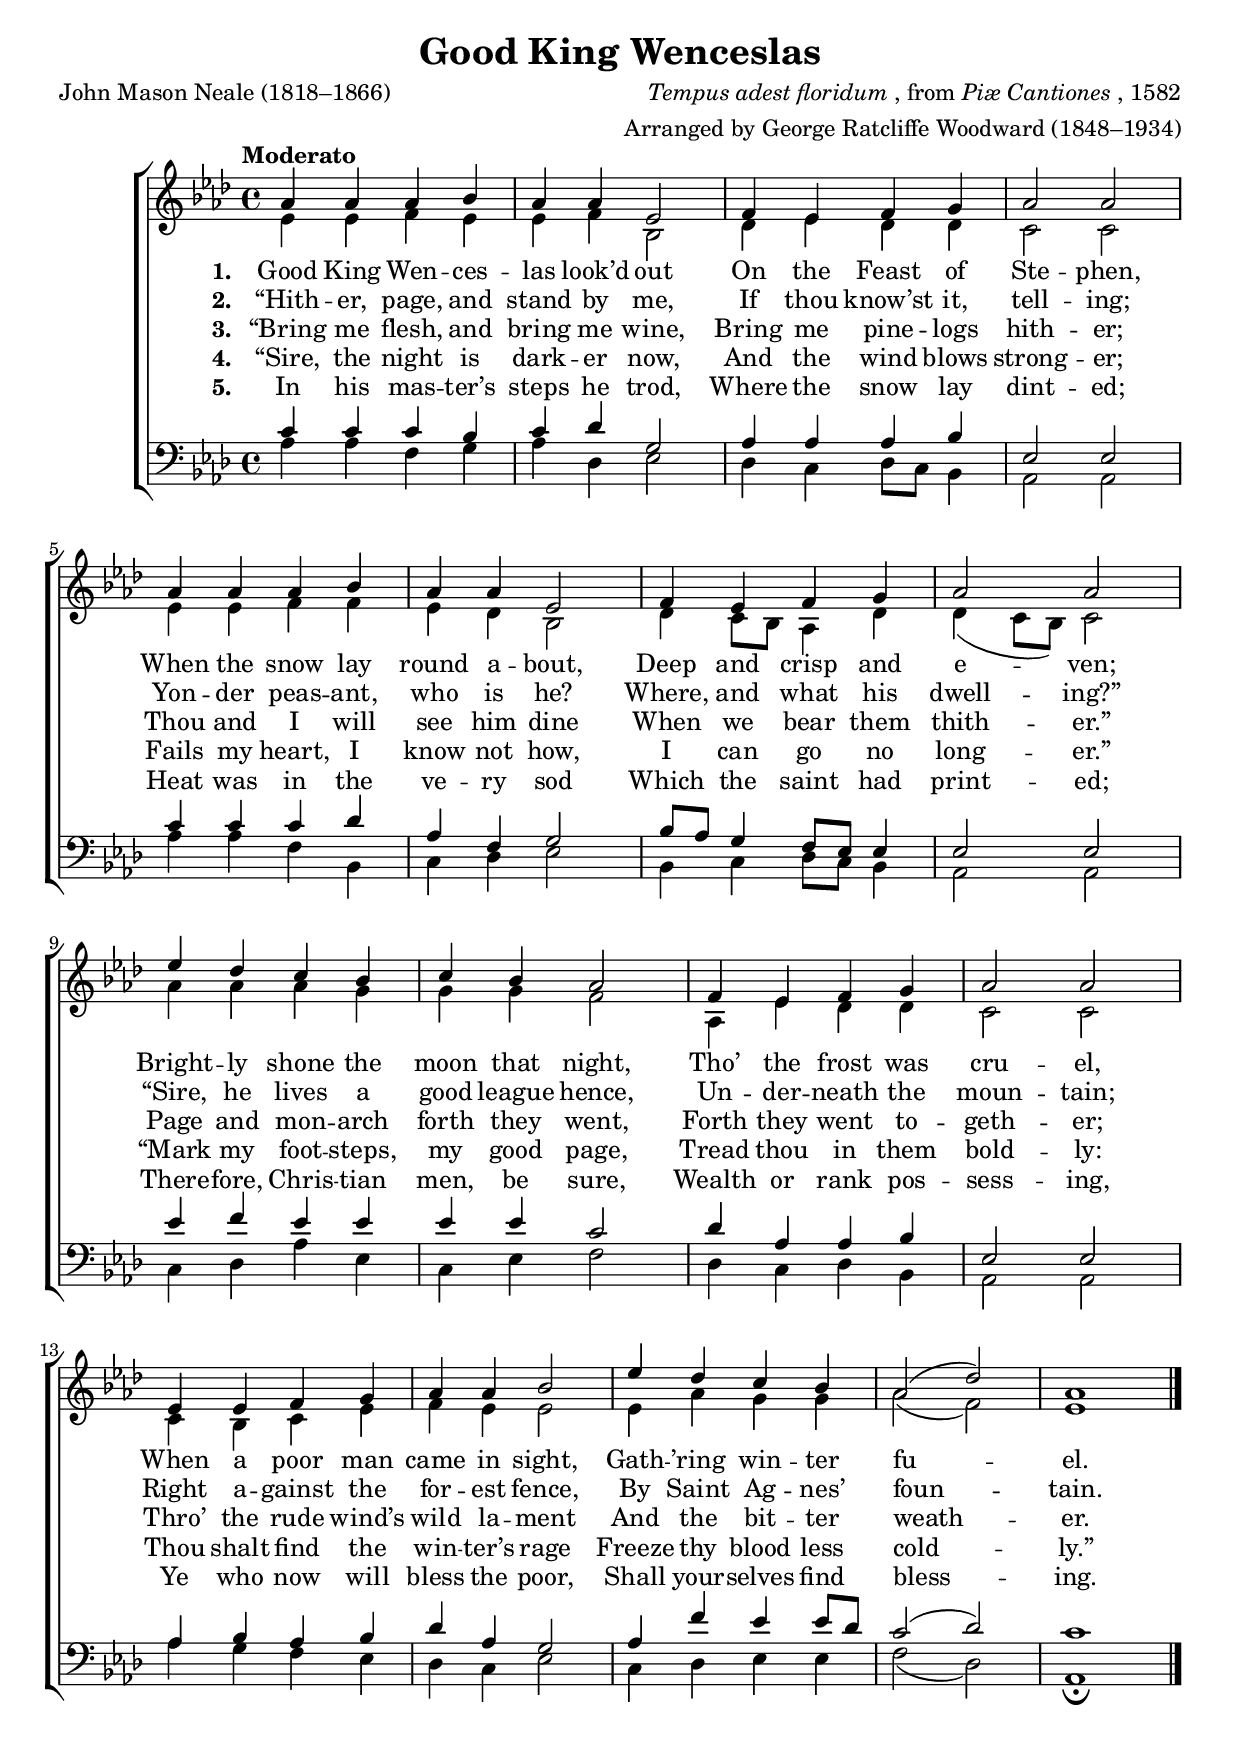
\version "2.14.2"
\include "util.ly"
\header {
  title = "Good King Wenceslas"
  poet = "John Mason Neale (1818–1866)"
  composer = \markup { \italic {Tempus adest floridum}, from \italic {Piæ Cantiones}, 1582}
  arranger = "Arranged by George Ratcliffe Woodward (1848–1934)"
  %tagline = \markup { from  \italic "The Cowley Carol Book" ", 1919"}
}

global = {
  \key aes \major
  \time 4/4
  \tempo "Moderato"
  %\override DynamicLineSpanner #'staff-padding = #0.0
  %\override DynamicLineSpanner #'Y-extent = #'(0.2 . -0.2)
  %\override TextScript #'staff-padding = #0.0
  %\override TextScript #'Y-extent = #'(0 . -0)
}

sopMusic = \relative c'' {
  aes4 aes aes bes |
  aes aes ees2 |
  f4 ees f g |
  aes2 aes |
  
  aes4 aes aes bes |
  aes aes ees2 |
  f4 ees f g |
  aes2 aes |
  
  ees'4 des c bes |
  c bes aes2 |
  f4 ees f g |
  aes2 aes |
  
  ees4 ees f g |
  aes aes bes2 |
  ees4 des c bes |
  aes2( des) |
  aes1 \bar "|."
}
sopWords = \lyricmode {
  
}

altoMusic = \relative c' {
  ees4 ees f ees |
  ees f bes,2 |
  des4 ees des des |
  c2 c |
  
  ees4 ees f f |
  ees des bes2 |
  des4 c8[ bes] aes4 des |
  des( c8[ bes]) c2 |
  
  aes'4 aes aes g |
  g g f2 |
  aes,4 ees' des des |
  c2 c |
  
  c4 bes c ees |
  f ees ees2 |
  ees4 aes g g |
  aes2( f) |
  ees1 \bar "|."
}
altoWords = \lyricmode {
  \dropLyricsIX
  \set stanza = #"1. "
  Good King Wen -- ces -- las look’d out
  On the Feast of Ste -- phen,
  When the snow lay round a -- bout,
  Deep and crisp and e -- ven;
  Bright -- ly shone the moon that night,
  Tho’ the frost was cru -- el,
  When a poor man came in sight,
  Gath -- ’ring win -- ter fu -- el.
}
altoWordsII = \lyricmode {
  \dropLyricsIX
  \set stanza = #"2. "
  “Hith -- er, page, and stand by me,
  If thou know’st it, tell -- ing;
  Yon -- der peas -- ant, who is he?
  Where, and what his dwell -- ing?”
  “Sire, he lives a good league hence,
  Un -- der -- neath the moun -- tain;
  Right a -- gainst the for -- est fence,
  By Saint Ag -- nes’ foun -- tain.
}
altoWordsIII = \lyricmode {
  \dropLyricsIX
  \set stanza = #"3. "
  “Bring me flesh, and bring me wine,
  Bring me pine -- logs hith -- er;
  Thou and I will see him dine
  When we bear them thith -- er.”
  Page and mon -- arch forth they went,
  Forth they went to -- geth -- er;
  Thro’ the rude wind’s wild la -- ment
  And the bit -- ter weath -- er.
}
altoWordsIV = \lyricmode {
  \dropLyricsIX
  \set stanza = #"4. "
  “Sire, the night is dark -- er now,
  And the wind blows strong -- er;
  Fails my heart, I know not how,
  I can go no long -- er.”
  “Mark my foot -- steps, my good page,
  Tread thou in them bold -- ly:
  Thou shalt find the win -- ter’s rage
  Freeze thy blood less cold -- ly.”
}
altoWordsV = \lyricmode {
  \dropLyricsIX
  \set stanza = #"5. "
  In his mas -- ter’s steps he trod,
  Where the snow lay dint -- ed;
  Heat was in the ve -- ry sod
  Which the saint had print -- ed;
  There -- fore, Chris -- tian men, be sure,
  Wealth or rank pos -- sess -- ing,
  Ye who now will bless the poor,
  Shall your -- selves find bless -- ing.
}
tenorMusic = \relative c' {
  c4 c c bes |
  c des g,2 |
  aes4 aes aes bes |
  ees,2 ees |
  
  c'4 c c des |
  aes f g2 |
  bes8[ aes] g4 f8[ ees] ees4 |
  ees2 ees |
  
  ees'4 f ees ees |
  ees ees c2 |
  des4 aes aes bes |
  ees,2 ees |
  
  aes4 bes aes bes |
  des aes g2 |
  aes4 f' ees ees8[ des] |
  c2( des)
  c1 \bar "|."
}
tenorWords = \lyricmode {

}

bassMusic = \relative c' {
  aes4 aes f g |
  aes des, ees2 |
  des4 c des8[ c] bes4 |
  aes2 aes |
  
  aes'4 aes f bes, |
  c des ees2 |
  bes4 c des8[ c] bes4 |
  aes2 aes |
  
  c4 des aes' ees |
  c ees f2 |
  des4 c des bes |
  aes2 aes |
  
  aes'4 g f ees |
  des4 c ees2 |
  c4 des ees ees |
  f2( des) |
  aes1\fermata \bar "|."
}
bassWords = \lyricmode {

}

\score {
  <<
   \new ChoirStaff <<
%    \new Lyrics = sopranos \with { \override VerticalAxisGroup #'nonstaff-relatedstaff-spacing = #'((basic-distance . 1)) }
    \new Staff = women <<
      \new Voice = "sopranos" { \voiceOne << \global \sopMusic >> }
      \new Voice = "altos" { \voiceTwo << \global \altoMusic >> }
    >>
    \new Lyrics \with { alignAboveContext = #"women" \override VerticalAxisGroup #'nonstaff-relatedstaff-spacing = #'((basic-distance . 1))} \lyricsto "sopranos" \sopWords
    \new Lyrics = "altosV"  \with { alignBelowContext = #"women" } \lyricsto "sopranos" \altoWordsV
    \new Lyrics = "altosIV"  \with { alignBelowContext = #"women" } \lyricsto "sopranos" \altoWordsIV
    \new Lyrics = "altosIII"  \with { alignBelowContext = #"women" } \lyricsto "sopranos" \altoWordsIII
    \new Lyrics = "altosII"  \with { alignBelowContext = #"women" } \lyricsto "sopranos" \altoWordsII
    \new Lyrics = "altos"  \with { alignBelowContext = #"women" \override VerticalAxisGroup #'nonstaff-relatedstaff-spacing = #'((padding . -0.5)) } \lyricsto "sopranos" \altoWords
   \new Staff = men <<
      \clef bass
      \new Voice = "tenors" { \voiceOne << \global \tenorMusic >> }
      \new Voice = "basses" { \voiceTwo << \global \bassMusic >> }
    >>
    \new Lyrics \with { alignAboveContext = #"men" \override VerticalAxisGroup #'nonstaff-relatedstaff-spacing = #'((basic-distance . 1)) } \lyricsto "tenors" \tenorWords
    \new Lyrics \with { alignBelowContext = #"men" \override VerticalAxisGroup #'nonstaff-relatedstaff-spacing = #'((basic-distance . 1)) } \lyricsto "basses" \bassWords
  >>
%    \new PianoStaff << \new Staff { \new Voice { \pianoRH } } \new Staff { \clef "bass" \pianoLH } >>
  >>
  \layout { }
  \midi {
    \tempo 4 = 120
    \set Staff.midiInstrument = "flute"
  
    \context {
      \Voice
      \remove "Dynamic_performer"
    }
  }
}
